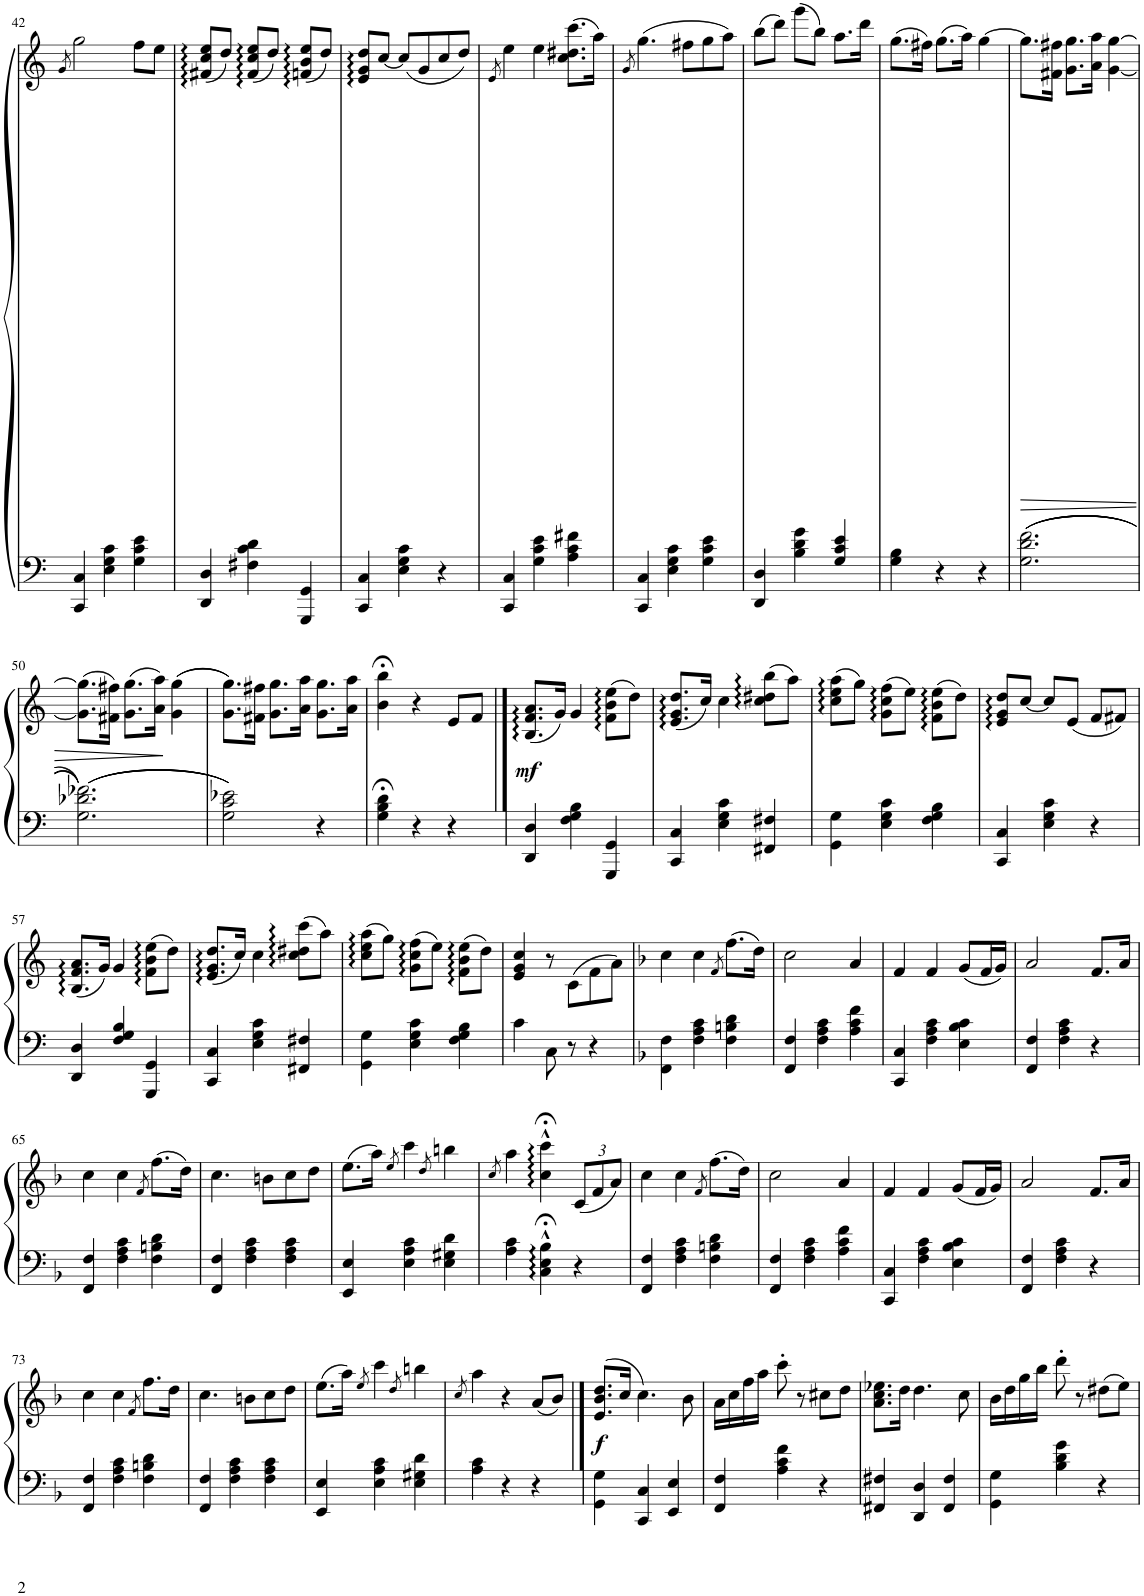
**kern	**kern	**dynam
*part1	*part1	*part1
*staff2	*staff1	*staff1/2
*I"Piano	*	*
*I'Pno	*	*
!!LO:PB:g=z
*clefF4	*clefG2	*
*k[]	*k[]	*
*M3/4	*M3/4	*
=42	=42	=42
.	8qg/	.
4CC/ 4C/	2gg\	.
4E\ 4G\ 4c\	.	.
4G\ 4c\ 4e\	8ff\L	.
.	8ee\J	.
=43	=43	=43
4DD/ 4D/	(8f#X/ 8cc/ 8ee/L	.
.	8dd/J)	.
4F#X\ 4c\ 4d\	(8f#/ 8cc/ 8ee/L	.
.	8dd/J)	.
4GGG/ 4GG/	(8fn/ 8b/ 8ee/L	.
.	8dd/J)	.
=44	=44	=44
4CC/ 4C/	8e/ 8g/ 8dd/L	.
.	[8cc/J	.
4E\ 4G\ 4c\	(8cc/L]	.
.	8g/	.
4r	8cc/	.
.	8dd/J)	.
=45	=45	=45
.	8qe/	.
4CC/ 4C/	4ee\	.
4G\ 4c\ 4e\	4ee\	.
4A\ 4c\ 4f#X\	(8.cc\ 8.dd#X\ 8.ccc\L	.
.	16aa\Jk)	.
=46	=46	=46
.	8qg/	.
4CC/ 4C/	(4.gg\	.
4E\ 4G\ 4c\	.	.
.	8ff#X\L	.
4G\ 4c\ 4e\	8gg\	.
.	8aa\J)	.
=47	=47	=47
4DD/ 4D/	(8bb\L	.
.	8ddd\J)	.
4B\ 4d\ 4g\	(8ggg\L	.
.	8bb\J)	.
4G/ 4c/ 4e/	8.aa\L	.
.	16ddd\Jk	.
=48	=48	=48
4G\ 4B\	(8.gg\L	.
.	16ff#X\Jk)	.
4r	(8.gg\L	.
.	16aa\Jk)	.
4r	[4gg\	.
=49	=49	=49
!	!	!LO:HP:b
2.G\ 2.d\ 2.f\	8.gg\L]	>
.	16f#X\ 16ff#X\Jk	.
.	8.g\ 8.gg\L	.
.	16a\ 16aa\Jk	.
.	[4g\ [4gg\	.
!!LO:LB:g=z
=50	=50	=50
2.G\ 2.d-X\ 2.f-X\	(8.g\] 8.gg\]L	.
.	16f#X\ 16ff#X\Jk)	.
.	(8.g\ 8.gg\L	.
.	16a\ 16aa\Jk)	.
.	((4g\ 4gg\	]
=51	=51	=51
2G\ 2c\ 2e-X\	8.g\ 8.gg\L))	.
.	16f#X\ 16ff#X\Jk	.
.	8.g\ 8.gg\L	.
.	16a\ 16aa\Jk	.
4r	8.g\ 8.gg\L	.
.	16a\ 16aa\Jk	.
=52	=52	=52
4G\;< 4B\;< 4d\;<	4b\;< 4bb\;<	.
4r	4r	.
4r	8e/L	.
.	8f/J	.
==53	==53	==53
!	!	!LO:DY:b
4DD/ 4D/	(8.B/ 8.f/ 8.a/L	mf
.	16g/Jk)	.
4F\ 4G\ 4B\	4g/	.
4GGG/ 4GG/	(8f\ 8b\ 8ee\L	.
.	8dd\J)	.
=54	=54	=54
4CC/ 4C/	(8.e/ 8.g/ 8.dd/L	.
.	16cc/Jk)	.
4E\ 4G\ 4c\	4cc\	.
4FF#X/ 4F#X/	(8cc\ 8dd#X\ 8bb\L	.
.	8aa\J)	.
=55	=55	=55
4GG\ 4G\	(8cc\ 8ee\ 8aa\L	.
.	8gg\J)	.
4E\ 4G\ 4c\	(8g\ 8cc\ 8ff\L	.
.	8ee\J)	.
4F\ 4G\ 4B\	(8f\ 8b\ 8ee\L	.
.	8dd\J)	.
=56	=56	=56
4CC/ 4C/	8e/ 8g/ 8dd/L	.
.	[8cc/J	.
4E\ 4G\ 4c\	8cc/L]	.
.	(8e/J	.
4r	8f/L	.
.	8f#X/J)	.
!!LO:LB:g=z
=57	=57	=57
4DD/ 4D/	(8.B/ 8.f/ 8.a/L	.
.	16g/Jk)	.
4F/ 4G/ 4B/	4g/	.
4GGG/ 4GG/	(8f\ 8b\ 8ee\L	.
.	8dd\J)	.
=58	=58	=58
4CC/ 4C/	(8.e/ 8.g/ 8.dd/L	.
.	16cc/Jk)	.
4E\ 4G\ 4c\	4cc\	.
4FF#X/ 4F#X/	(8cc\ 8dd#X\ 8ccc\L	.
.	8aa\J)	.
=59	=59	=59
4GG\ 4G\	(8cc\ 8ee\ 8aa\L	.
.	8gg\J)	.
4E\ 4G\ 4c\	(8g\ 8cc\ 8ff\L	.
.	8ee\J)	.
4F\ 4G\ 4B\	(8f\ 8b\ 8ee\L	.
.	8dd\J)	.
=60	=60	=60
4c\	4e/ 4g/ 4cc/	.
8C\	8r	.
8r	(8c\L	.
4r	8f\	.
.	8a\J)	.
=61	=61	=61
*k[b-]	*k[b-]	*
4FF\ 4F\	4cc\	.
4F\ 4A\ 4c\	4cc\	.
.	8qf/	.
4F\ 4Bn\ 4d\	(8.ff\L	.
.	16dd\Jk)	.
=62	=62	=62
4FF/ 4F/	2cc\	.
4F\ 4A\ 4c\	.	.
4A\ 4c\ 4f\	4a/	.
=63	=63	=63
4CC/ 4C/	4f/	.
4F\ 4A\ 4c\	4f/	.
4E\ 4B-\ 4c\	(8g/L	.
.	16f/L	.
.	16g/JJ)	.
=64	=64	=64
4FF/ 4F/	2a/	.
4F\ 4A\ 4c\	.	.
4r	8.f/L	.
.	16a/Jk	.
!!LO:LB:g=z
=65	=65	=65
4FF/ 4F/	4cc\	.
4F\ 4A\ 4c\	4cc\	.
.	8qf/	.
4F\ 4Bn\ 4d\	(8.ff\L	.
.	16dd\Jk)	.
=66	=66	=66
4FF/ 4F/	4.cc\	.
4F\ 4A\ 4c\	.	.
.	8bn\L	.
4F\ 4A\ 4c\	8cc\	.
.	8dd\J	.
=67	=67	=67
4EE/ 4E/	(8.ee\L	.
.	16aa\Jk)	.
.	8qee/	.
4E\ 4A\ 4c\	4ccc\	.
.	8qdd/	.
4E\ 4G#X\ 4d\	4bbn\	.
=68	=68	=68
.	8qcc/	.
4A\ 4c\	4aa\	.
4C\:;<^^ 4E\:;<^^ 4B-\:;<^^	4cc\;<^^ 4ccc\;<^^	.
*	*Xbrackettup	*
4r	(12c/L	.
.	12f/	.
.	12a/J)	.
=69	=69	=69
4FF/ 4F/	4cc\	.
4F\ 4A\ 4c\	4cc\	.
.	8qf/	.
4F\ 4Bn\ 4d\	(8.ff\L	.
.	16dd\Jk)	.
=70	=70	=70
4FF/ 4F/	2cc\	.
4F\ 4A\ 4c\	.	.
4A\ 4c\ 4f\	4a/	.
=71	=71	=71
4CC/ 4C/	4f/	.
4F\ 4A\ 4c\	4f/	.
4E\ 4B-\ 4c\	(8g/L	.
.	16f/L	.
.	16g/JJ)	.
=72	=72	=72
4FF/ 4F/	2a/	.
4F\ 4A\ 4c\	.	.
4r	8.f/L	.
.	16a/Jk	.
!!LO:LB:g=z
=73	=73	=73
4FF/ 4F/	4cc\	.
4F\ 4A\ 4c\	4cc\	.
.	8qf/	.
4F\ 4Bn\ 4d\	8.ff\L	.
.	16dd\Jk	.
=74	=74	=74
4FF/ 4F/	4.cc\	.
4F\ 4A\ 4c\	.	.
.	8bn\L	.
4F\ 4A\ 4c\	8cc\	.
.	8dd\J	.
=75	=75	=75
4EE/ 4E/	(8.ee\L	.
.	16aa\Jk)	.
.	8qee/	.
4E\ 4A\ 4c\	4ccc\	.
.	8qdd/	.
4E\ 4G#X\ 4d\	4bbn\	.
=76	=76	=76
.	8qcc/	.
4A\ 4c\	4aa\	.
4r	4r	.
4r	(8a/L	.
.	8b-/J)	.
==77	==77	==77
!	!	!LO:DY:b
4GG\ 4G\	(8.e/ 8.b-/ 8.dd/L	f
.	16cc/Jk	.
4CC/ 4C/	4.cc\)	.
4EE/ 4E/	.	.
.	8b-\	.
=78	=78	=78
4FF/ 4F/	16a\LL	.
.	16cc\	.
.	16ff\	.
.	16aa\JJ	.
4A\ 4c\ 4f\	8ccc'\	.
.	8r	.
4r	8cc#X\L	.
.	8dd\J	.
=79	=79	=79
4FF#X/ 4F#X/	8.a\ 8.cc\ 8.ee-X\L	.
.	16dd\Jk	.
4DD/ 4D/	4.dd\	.
4FF#/ 4F#/	.	.
.	8cc\	.
=80	=80	=80
4GG\ 4G\	16b-\LL	.
.	16dd\	.
.	16gg\	.
.	16bb-\JJ	.
4B-\ 4d\ 4g\	8ddd'\	.
.	8r	.
4r	(8dd#X\L	.
.	8ee\J)	.
=	=	=
*-	*-	*-
